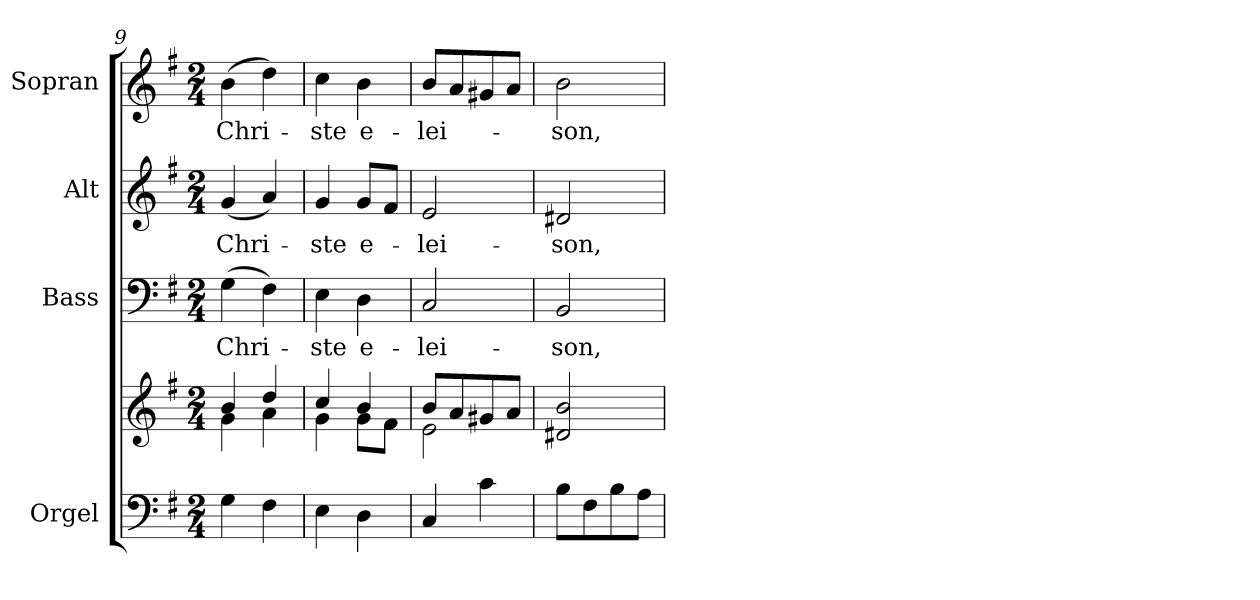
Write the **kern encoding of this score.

**kern	**kern	**kern	**text	**kern	**text	**kern	**text
*part4	*part4	*part3	*part3	*part2	*part2	*part1	*part1
*staff5	*staff4	*staff3	*staff3	*staff2	*staff2	*staff1	*staff1
*I"Orgel	*	*I"Bass	*	*I"Alt	*	*I"Sopran	*
*I'Org.	*	*I'B.	*	*I'A.	*	*I'S.	*
*clefF4	*clefG2	*clefF4	*	*clefG2	*	*clefG2	*
*k[f#]	*k[f#]	*k[f#]	*	*k[f#]	*	*k[f#]	*
*G:	*G:	*G:	*	*G:	*	*G:	*
*M2/4	*M2/4	*M2/4	*	*M2/4	*	*M2/4	*
=9	=9	=9	=9	=9	=9	=9	=9
*	*^	*	*	*	*	*	*
!	!	!	!	!LO:LY:b	!	!LO:LY:b	!	!LO:LY:b
4G\	4b/	4g\	(>4G\	Chri-	(<4g/	Chri-	(>4b\	Chri-
4F#\	4dd/	4a\	4F#\)	.	4a/)	.	4dd\)	.
=10	=10	=10	=10	=10	=10	=10	=10	=10
!	!	!	!	!LO:LY:b	!	!LO:LY:b	!	!LO:LY:b
4E\	4cc/	4g\	4E\	-ste	4g/	-ste	4cc\	-ste
!	!	!	!	!LO:LY:b	!	!LO:LY:b	!	!LO:LY:b
4D\	4b/	8g\L	4D\	e-	8g/L	e-	4b\	e-
.	.	8f#\J	.	.	8f#/J	.	.	.
=11	=11	=11	=11	=11	=11	=11	=11	=11
!	!	!	!	!LO:LY:b	!	!LO:LY:b	!	!LO:LY:b
4C/	8b/L	2e\	2C/	-lei-	2e/	-lei-	8b/L	-lei-
.	8a/	.	.	.	.	.	8a/	.
4c\	8g#X/	.	.	.	.	.	8g#X/	.
.	8a/J	.	.	.	.	.	8a/J	.
*	*v	*v	*	*	*	*	*	*
=12	=12	=12	=12	=12	=12	=12	=12
!	!	!	!LO:LY:b	!	!LO:LY:b	!	!LO:LY:b
8B\L	2d#X/ 2b/	2BB/	-son,	2d#X/	-son,	2b\	-son,
8F#\	.	.	.	.	.	.	.
8B\	.	.	.	.	.	.	.
8A\J	.	.	.	.	.	.	.
=	=	=	=	=	=	=	=
*-	*-	*-	*-	*-	*-	*-	*-
